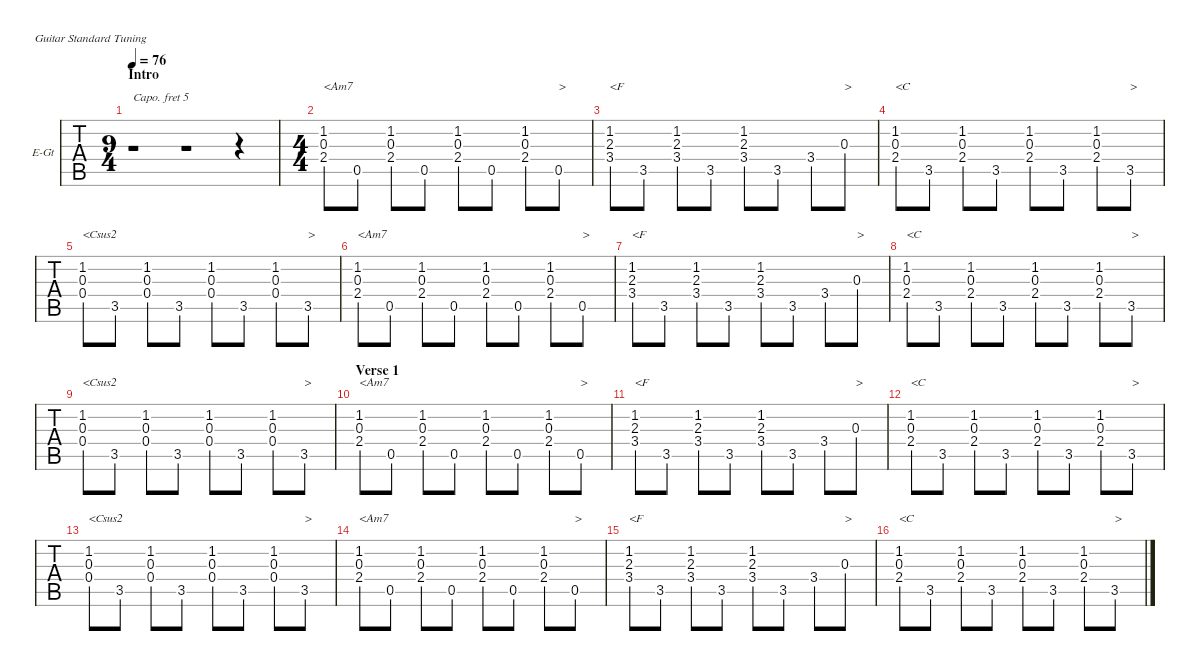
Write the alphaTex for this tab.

\defaultSystemsLayout 4
\hideDynamics
\bracketExtendMode nobrackets
\firstSystemTrackNameOrientation horizontal
\track ("fingerpicking (capo) 07" "E-Gt") {instrument electricguitarclean}
\staff {tabs}
\capo 5
\tuning (E4 B3 G3 D3 A2 E2)
\ts (9 4)
\section ("" "Intro")
\tempo 76
\clef g2
\scale
0.403125
\ks gminor
r.1{dy mf instrument electricguitarclean beam Down} r.1{beam Down} r.4{beam Down} |
\ts (4 4)
\scale
0.403125 (2.4{acc forcenatural} 0.3{acc forcenatural} 1.2{acc forcenatural}).8{txt "<Am7" beam Up} 0.5{acc forcenatural}.8{beam Up} (2.4{acc forcenatural} 0.3{acc forcenatural} 1.2{acc forcenatural}).8{beam Up} 0.5{acc forcenatural}.8{beam Up} (2.4{acc forcenatural} 0.3{acc forcenatural} 1.2{acc forcenatural}).8{beam Up} 0.5{acc forcenatural}.8{beam Up} (2.4{acc forcenatural} 0.3{acc forcenatural} 1.2{acc forcenatural}).8{beam Up} 0.5{acc forcenatural}.8{txt ">" beam Up} |
\scale
0.19375 (3.4{lf 5 acc forcenatural} 2.3{lf 3 acc forcenatural} 1.2{lf 2 acc forcenatural}).8{txt "<F" beam Up} 3.5{lf 4 acc forcenatural}.8{beam Up} (3.4{lf 5 acc forcenatural} 2.3{lf 3 acc forcenatural} 1.2{lf 2 acc forcenatural}).8{beam Up} 3.5{lf 4 acc forcenatural}.8{beam Up} (3.4{lf 5 acc forcenatural} 2.3{lf 3 acc forcenatural} 1.2{lf 2 acc forcenatural}).8{beam Up} 3.5{lf 4 acc forcenatural}.8{beam Up} 3.4{lf 5 acc forcenatural}.8{beam Up} 0.3{acc forcenatural}.8{txt ">" beam Up} |
\scale
0.333333 (2.4{acc forcenatural} 0.3{acc forcenatural} 1.2{acc forcenatural}).8{txt "<C" beam Up} 3.5{lf 4 acc forcenatural}.8{beam Up} (2.4{acc forcenatural} 0.3{acc forcenatural} 1.2{acc forcenatural}).8{beam Up} 3.5{lf 4 acc forcenatural}.8{beam Up} (2.4{acc forcenatural} 0.3{acc forcenatural} 1.2{acc forcenatural}).8{beam Up} 3.5{lf 4 acc forcenatural}.8{beam Up} (2.4{acc forcenatural} 0.3{acc forcenatural} 1.2{acc forcenatural}).8{beam Up} 3.5{lf 4 acc forcenatural}.8{txt ">" beam Up} |
\scale
0.333333 (0.4{acc forcenatural} 0.3{acc forcenatural} 1.2{acc forcenatural}).8{txt "<Csus2" beam Up} 3.5{lf 4 acc forcenatural}.8{beam Up} (0.4{acc forcenatural} 0.3{acc forcenatural} 1.2{acc forcenatural}).8{beam Up} 3.5{lf 4 acc forcenatural}.8{beam Up} (0.4{acc forcenatural} 0.3{acc forcenatural} 1.2{acc forcenatural}).8{beam Up} 3.5{lf 4 acc forcenatural}.8{beam Up} (0.4{acc forcenatural} 0.3{acc forcenatural} 1.2{acc forcenatural}).8{beam Up} 3.5{lf 4 acc forcenatural}.8{txt ">" beam Up} |
\scale
0.333333 (2.4{acc forcenatural} 0.3{acc forcenatural} 1.2{acc forcenatural}).8{txt "<Am7" beam Up} 0.5{acc forcenatural}.8{beam Up} (2.4{acc forcenatural} 0.3{acc forcenatural} 1.2{acc forcenatural}).8{beam Up} 0.5{acc forcenatural}.8{beam Up} (2.4{acc forcenatural} 0.3{acc forcenatural} 1.2{acc forcenatural}).8{beam Up} 0.5{acc forcenatural}.8{beam Up} (2.4{acc forcenatural} 0.3{acc forcenatural} 1.2{acc forcenatural}).8{beam Up} 0.5{acc forcenatural}.8{txt ">" beam Up} |
\scale
0.333333 (3.4{lf 5 acc forcenatural} 2.3{lf 3 acc forcenatural} 1.2{lf 2 acc forcenatural}).8{txt "<F" beam Up} 3.5{lf 4 acc forcenatural}.8{beam Up} (3.4{lf 5 acc forcenatural} 2.3{lf 3 acc forcenatural} 1.2{lf 2 acc forcenatural}).8{beam Up} 3.5{lf 4 acc forcenatural}.8{beam Up} (3.4{lf 5 acc forcenatural} 2.3{lf 3 acc forcenatural} 1.2{lf 2 acc forcenatural}).8{beam Up} 3.5{lf 4 acc forcenatural}.8{beam Up} 3.4{lf 5 acc forcenatural}.8{beam Up} 0.3{acc forcenatural}.8{txt ">" beam Up} |
\scale
0.333333 (2.4{acc forcenatural} 0.3{acc forcenatural} 1.2{acc forcenatural}).8{txt "<C" beam Up} 3.5{lf 4 acc forcenatural}.8{beam Up} (2.4{acc forcenatural} 0.3{acc forcenatural} 1.2{acc forcenatural}).8{beam Up} 3.5{lf 4 acc forcenatural}.8{beam Up} (2.4{acc forcenatural} 0.3{acc forcenatural} 1.2{acc forcenatural}).8{beam Up} 3.5{lf 4 acc forcenatural}.8{beam Up} (2.4{acc forcenatural} 0.3{acc forcenatural} 1.2{acc forcenatural}).8{beam Up} 3.5{lf 4 acc forcenatural}.8{txt ">" beam Up} |
\scale
0.333333 (0.4{acc forcenatural} 0.3{acc forcenatural} 1.2{acc forcenatural}).8{txt "<Csus2" beam Up} 3.5{lf 4 acc forcenatural}.8{beam Up} (0.4{acc forcenatural} 0.3{acc forcenatural} 1.2{acc forcenatural}).8{beam Up} 3.5{lf 4 acc forcenatural}.8{beam Up} (0.4{acc forcenatural} 0.3{acc forcenatural} 1.2{acc forcenatural}).8{beam Up} 3.5{lf 4 acc forcenatural}.8{beam Up} (0.4{acc forcenatural} 0.3{acc forcenatural} 1.2{acc forcenatural}).8{beam Up} 3.5{lf 4 acc forcenatural}.8{txt ">" beam Up} |
\section ("" "Verse 1")
\scale
0.333333 (2.4{acc forcenatural} 0.3{acc forcenatural} 1.2{acc forcenatural}).8{txt "<Am7" beam Up} 0.5{acc forcenatural}.8{beam Up} (2.4{acc forcenatural} 0.3{acc forcenatural} 1.2{acc forcenatural}).8{beam Up} 0.5{acc forcenatural}.8{beam Up} (2.4{acc forcenatural} 0.3{acc forcenatural} 1.2{acc forcenatural}).8{beam Up} 0.5{acc forcenatural}.8{beam Up} (2.4{acc forcenatural} 0.3{acc forcenatural} 1.2{acc forcenatural}).8{beam Up} 0.5{acc forcenatural}.8{txt ">" beam Up} |
\scale
0.333333 (3.4{lf 5 acc forcenatural} 2.3{lf 3 acc forcenatural} 1.2{lf 2 acc forcenatural}).8{txt "<F" beam Up} 3.5{lf 4 acc forcenatural}.8{beam Up} (3.4{lf 5 acc forcenatural} 2.3{lf 3 acc forcenatural} 1.2{lf 2 acc forcenatural}).8{beam Up} 3.5{lf 4 acc forcenatural}.8{beam Up} (3.4{lf 5 acc forcenatural} 2.3{lf 3 acc forcenatural} 1.2{lf 2 acc forcenatural}).8{beam Up} 3.5{lf 4 acc forcenatural}.8{beam Up} 3.4{lf 5 acc forcenatural}.8{beam Up} 0.3{acc forcenatural}.8{txt ">" beam Up} |
\scale
0.333333 (2.4{acc forcenatural} 0.3{acc forcenatural} 1.2{acc forcenatural}).8{txt "<C" beam Up} 3.5{lf 4 acc forcenatural}.8{beam Up} (2.4{acc forcenatural} 0.3{acc forcenatural} 1.2{acc forcenatural}).8{beam Up} 3.5{lf 4 acc forcenatural}.8{beam Up} (2.4{acc forcenatural} 0.3{acc forcenatural} 1.2{acc forcenatural}).8{beam Up} 3.5{lf 4 acc forcenatural}.8{beam Up} (2.4{acc forcenatural} 0.3{acc forcenatural} 1.2{acc forcenatural}).8{beam Up} 3.5{lf 4 acc forcenatural}.8{txt ">" beam Up} |
\scale
0.333333 (0.4{acc forcenatural} 0.3{acc forcenatural} 1.2{acc forcenatural}).8{txt "<Csus2" beam Up} 3.5{lf 4 acc forcenatural}.8{beam Up} (0.4{acc forcenatural} 0.3{acc forcenatural} 1.2{acc forcenatural}).8{beam Up} 3.5{lf 4 acc forcenatural}.8{beam Up} (0.4{acc forcenatural} 0.3{acc forcenatural} 1.2{acc forcenatural}).8{beam Up} 3.5{lf 4 acc forcenatural}.8{beam Up} (0.4{acc forcenatural} 0.3{acc forcenatural} 1.2{acc forcenatural}).8{beam Up} 3.5{lf 4 acc forcenatural}.8{txt ">" beam Up} |
\scale
0.333333 (2.4{acc forcenatural} 0.3{acc forcenatural} 1.2{acc forcenatural}).8{txt "<Am7" beam Up} 0.5{acc forcenatural}.8{beam Up} (2.4{acc forcenatural} 0.3{acc forcenatural} 1.2{acc forcenatural}).8{beam Up} 0.5{acc forcenatural}.8{beam Up} (2.4{acc forcenatural} 0.3{acc forcenatural} 1.2{acc forcenatural}).8{beam Up} 0.5{acc forcenatural}.8{beam Up} (2.4{acc forcenatural} 0.3{acc forcenatural} 1.2{acc forcenatural}).8{beam Up} 0.5{acc forcenatural}.8{txt ">" beam Up} |
\scale
0.333333 (3.4{lf 5 acc forcenatural} 2.3{lf 3 acc forcenatural} 1.2{lf 2 acc forcenatural}).8{txt "<F" beam Up} 3.5{lf 4 acc forcenatural}.8{beam Up} (3.4{lf 5 acc forcenatural} 2.3{lf 3 acc forcenatural} 1.2{lf 2 acc forcenatural}).8{beam Up} 3.5{lf 4 acc forcenatural}.8{beam Up} (3.4{lf 5 acc forcenatural} 2.3{lf 3 acc forcenatural} 1.2{lf 2 acc forcenatural}).8{beam Up} 3.5{lf 4 acc forcenatural}.8{beam Up} 3.4{lf 5 acc forcenatural}.8{beam Up} 0.3{acc forcenatural}.8{txt ">" beam Up} |
\scale
0.333333 (2.4{acc forcenatural} 0.3{acc forcenatural} 1.2{acc forcenatural}).8{txt "<C" beam Up} 3.5{lf 4 acc forcenatural}.8{beam Up} (2.4{acc forcenatural} 0.3{acc forcenatural} 1.2{acc forcenatural}).8{beam Up} 3.5{lf 4 acc forcenatural}.8{beam Up} (2.4{acc forcenatural} 0.3{acc forcenatural} 1.2{acc forcenatural}).8{beam Up} 3.5{lf 4 acc forcenatural}.8{beam Up} (2.4{acc forcenatural} 0.3{acc forcenatural} 1.2{acc forcenatural}).8{beam Up} 3.5{lf 4 acc forcenatural}.8{txt ">" beam Up}
